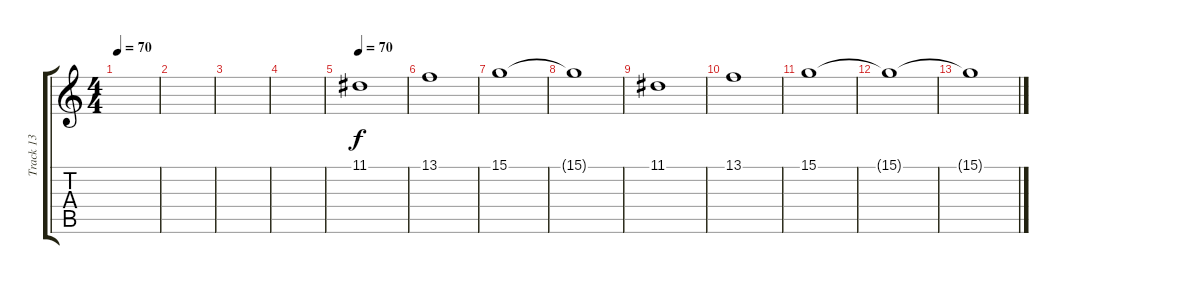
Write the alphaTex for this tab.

\track ("Track 13" "Track 13") {instrument pad1newage}
\staff {score tabs}
\tuning (E4 B3 G3 D3 A2 E2) {hide}
\ts (4 4)
\tempo 70
\clef g2
\ks c
|
|
|
|
\tempo 70
11.1.1 |
13.1.1 |
15.1.1 |
15.1{t}.1 |
11.1.1 |
13.1.1 |
15.1.1 |
15.1{t}.1 |
15.1{t}.1{volume 0}
